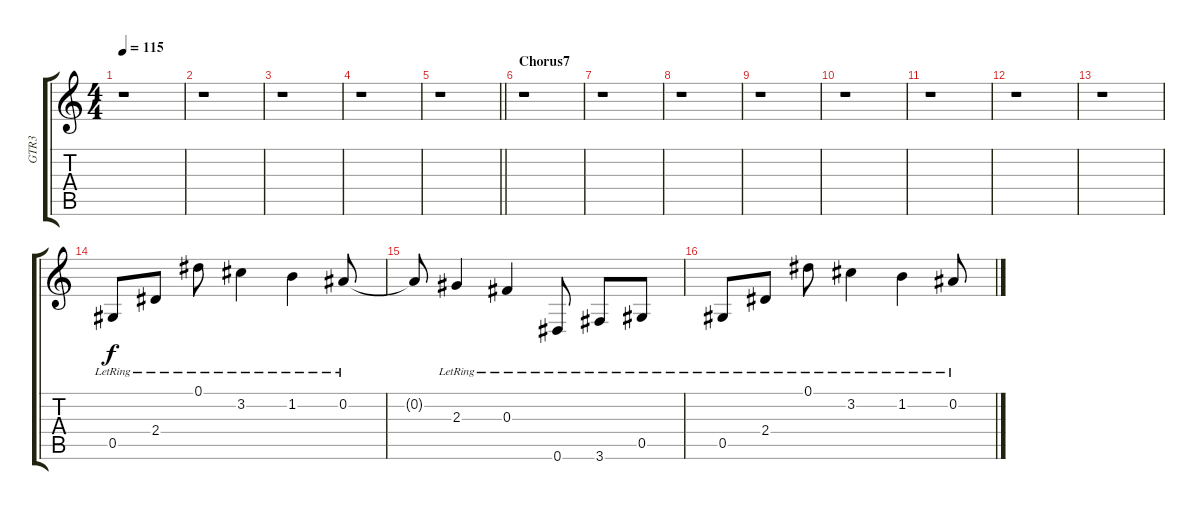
\track ("GTR3" "GTR3") {instrument electricguitarclean}
\staff {score tabs}
\tuning (Eb4 Bb3 Gb3 Db3 Ab2 Eb2) {hide}
\ts (4 4)
\tempo 115
\clef g2
\ks c
r.1{dy f} |
r.1 |
r.1 |
r.1 |
\barLineRight lightlight
r.1 |
\section ("" "Chorus7")
r.1 |
r.1 |
r.1 |
r.1 |
r.1 |
r.1 |
r.1 |
r.1 |
0.5{lr}.8 2.4{lr}.8 0.1{lr}.8 3.2{lr}.4 1.2{lr}.4 0.2{lr}.8 |
0.2{t}.8 2.3{lr}.4 0.3{lr}.4 0.6{lr}.8 3.6{lr}.8 0.5{lr}.8 |
0.5{lr}.8 2.4{lr}.8 0.1{lr}.8 3.2{lr}.4 1.2{lr}.4 0.2{lr}.8
